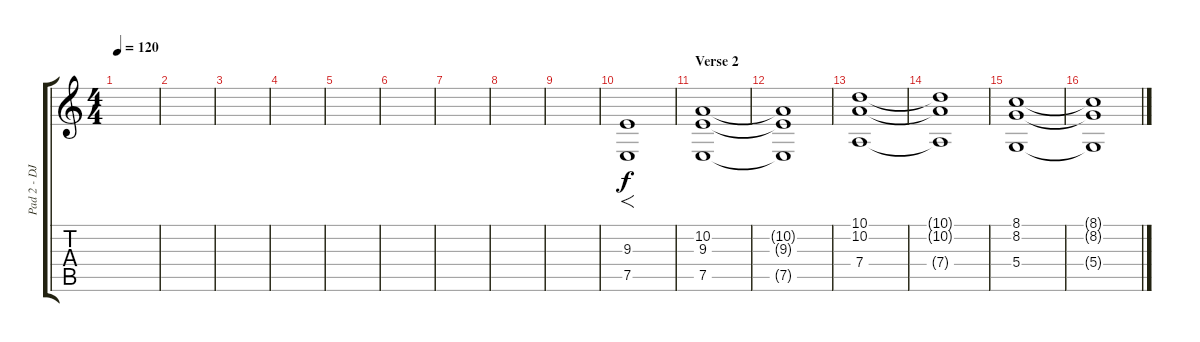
\track ("Pad 2 - DJ Lethal" "Pad 2 - DJ") {instrument choiraahs}
\staff {score tabs}
\tuning (E4 B3 G3 D3 A2 E2) {hide}
\ts (4 4)
\tempo 120
\clef g2
\ks c
|
|
|
|
|
|
|
|
|
(9.3 7.5).1{f} |
\section ("" "Verse 2")
(10.2 9.3 7.5).1 |
(10.2{t} 9.3{t} 7.5{t}).1 |
(10.1 10.2 7.4).1 |
(10.1{t} 10.2{t} 7.4{t}).1 |
(8.1 8.2 5.4).1 |
(8.1{t} 8.2{t} 5.4{t}).1
